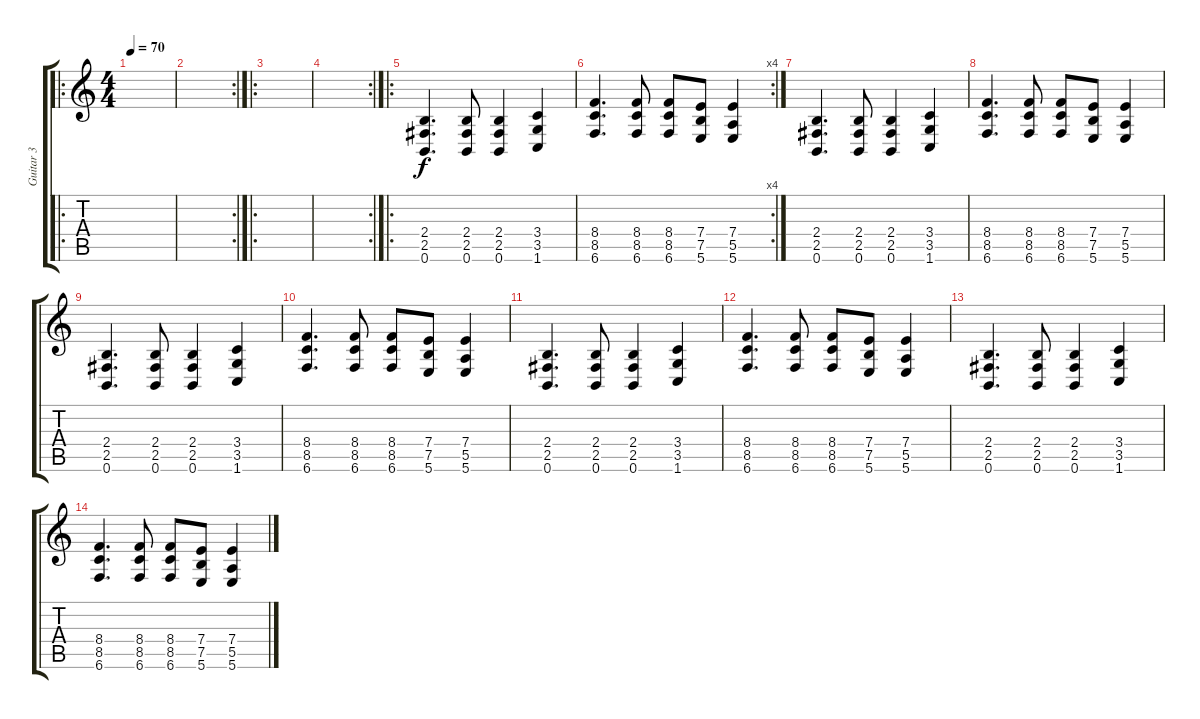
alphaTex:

\track ("Guitar 3" "Guitar 3") {instrument distortionguitar}
\staff {score tabs}
\tuning (B3 Gb3 D3 A2 E2 B1) {hide}
\ro
\ts (4 4)
\tempo 70
\clef g2
\ks c
|
\rc 2
|
\ro
|
\rc 2
|
\ro
(2.4 2.5 0.6).4{d} (2.4 2.5 0.6).8 (2.4 2.5 0.6).4 (3.4 3.5 1.6).4 |
\rc 4
(8.4 8.5 6.6).4{d} (8.4 8.5 6.6).8 (8.4 8.5 6.6).8 (7.4 7.5 5.6).8 (7.4 5.5 5.6).4 |
(2.4 2.5 0.6).4{d} (2.4 2.5 0.6).8 (2.4 2.5 0.6).4 (3.4 3.5 1.6).4 |
(8.4 8.5 6.6).4{d} (8.4 8.5 6.6).8 (8.4 8.5 6.6).8 (7.4 7.5 5.6).8 (7.4 5.5 5.6).4 |
(2.4 2.5 0.6).4{d} (2.4 2.5 0.6).8 (2.4 2.5 0.6).4 (3.4 3.5 1.6).4 |
(8.4 8.5 6.6).4{d} (8.4 8.5 6.6).8 (8.4 8.5 6.6).8 (7.4 7.5 5.6).8 (7.4 5.5 5.6).4 |
(2.4 2.5 0.6).4{d} (2.4 2.5 0.6).8 (2.4 2.5 0.6).4 (3.4 3.5 1.6).4 |
(8.4 8.5 6.6).4{d} (8.4 8.5 6.6).8 (8.4 8.5 6.6).8 (7.4 7.5 5.6).8 (7.4 5.5 5.6).4 |
(2.4 2.5 0.6).4{d} (2.4 2.5 0.6).8 (2.4 2.5 0.6).4 (3.4 3.5 1.6).4 |
(8.4 8.5 6.6).4{d} (8.4 8.5 6.6).8 (8.4 8.5 6.6).8 (7.4 7.5 5.6).8 (7.4 5.5 5.6).4
